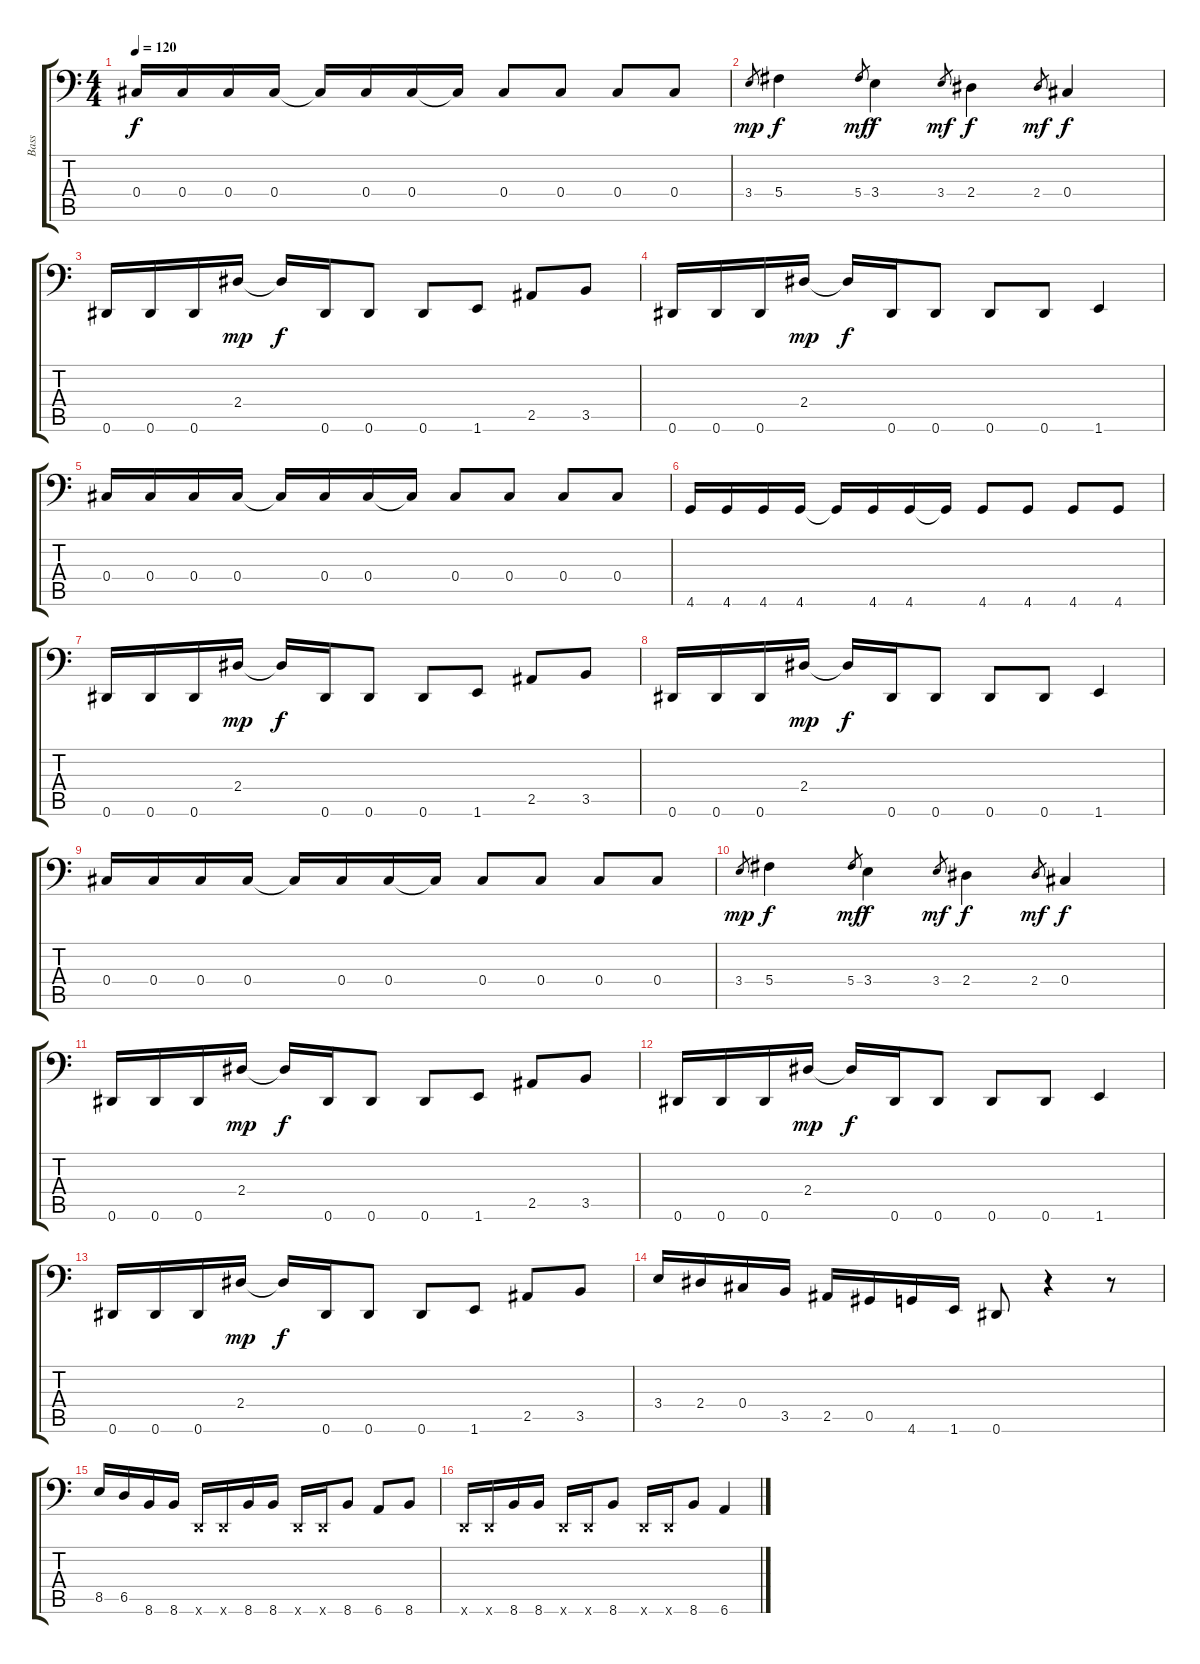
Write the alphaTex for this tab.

\track ("Bass" "Bass") {instrument electricbasspick}
\staff {score tabs}
\tuning (Eb3 Bb2 Gb2 Db2 Ab1 Eb1) {hide}
\ts (4 4)
\tempo 120
\clef f4
\ks c
0.4.16{dy f} 0.4.16 0.4.16 0.4.16 0.4{t}.16 0.4.16 0.4.16 0.4{t}.16 0.4.8 0.4.8 0.4.8 0.4.8 |
3.4.8{gr dy mp} 5.4.4{dy f} 5.4.8{gr dy mf} 3.4.4{dy f} 3.4.8{gr dy mf} 2.4.4{dy f} 2.4.8{gr dy mf} 0.4.4{dy f} |
0.6.16 0.6.16 0.6.16 2.4.16{dy mp} 2.4{t}.16{dy f} 0.6.16 0.6.8 0.6.8 1.6.8 2.5.8 3.5.8 |
0.6.16 0.6.16 0.6.16 2.4.16{dy mp} 2.4{t}.16{dy f} 0.6.16 0.6.8 0.6.8 0.6.8 1.6.4 |
0.4.16 0.4.16 0.4.16 0.4.16 0.4{t}.16 0.4.16 0.4.16 0.4{t}.16 0.4.8 0.4.8 0.4.8 0.4.8 |
4.6.16 4.6.16 4.6.16 4.6.16 4.6{t}.16 4.6.16 4.6.16 4.6{t}.16 4.6.8 4.6.8 4.6.8 4.6.8 |
0.6.16 0.6.16 0.6.16 2.4.16{dy mp} 2.4{t}.16{dy f} 0.6.16 0.6.8 0.6.8 1.6.8 2.5.8 3.5.8 |
0.6.16 0.6.16 0.6.16 2.4.16{dy mp} 2.4{t}.16{dy f} 0.6.16 0.6.8 0.6.8 0.6.8 1.6.4 |
0.4.16 0.4.16 0.4.16 0.4.16 0.4{t}.16 0.4.16 0.4.16 0.4{t}.16 0.4.8 0.4.8 0.4.8 0.4.8 |
3.4.8{gr dy mp} 5.4.4{dy f} 5.4.8{gr dy mf} 3.4.4{dy f} 3.4.8{gr dy mf} 2.4.4{dy f} 2.4.8{gr dy mf} 0.4.4{dy f} |
0.6.16 0.6.16 0.6.16 2.4.16{dy mp} 2.4{t}.16{dy f} 0.6.16 0.6.8 0.6.8 1.6.8 2.5.8 3.5.8 |
0.6.16 0.6.16 0.6.16 2.4.16{dy mp} 2.4{t}.16{dy f} 0.6.16 0.6.8 0.6.8 0.6.8 1.6.4 |
0.6.16 0.6.16 0.6.16 2.4.16{dy mp} 2.4{t}.16{dy f} 0.6.16 0.6.8 0.6.8 1.6.8 2.5.8 3.5.8 |
3.4.16 2.4.16 0.4.16 3.5.16 2.5.16 0.5.16 4.6.16 1.6.16 0.6.8 r.4 r.8 |
8.5.16 6.5.16 8.6.16 8.6.16 -1.6{x}.16 -1.6{x}.16 8.6.16 8.6.16 -1.6{x}.16 -1.6{x}.16 8.6.8 6.6.8 8.6.8 |
-1.6{x}.16 -1.6{x}.16 8.6.16 8.6.16 -1.6{x}.16 -1.6{x}.16 8.6.8 -1.6{x}.16 -1.6{x}.16 8.6.8 6.6.4
